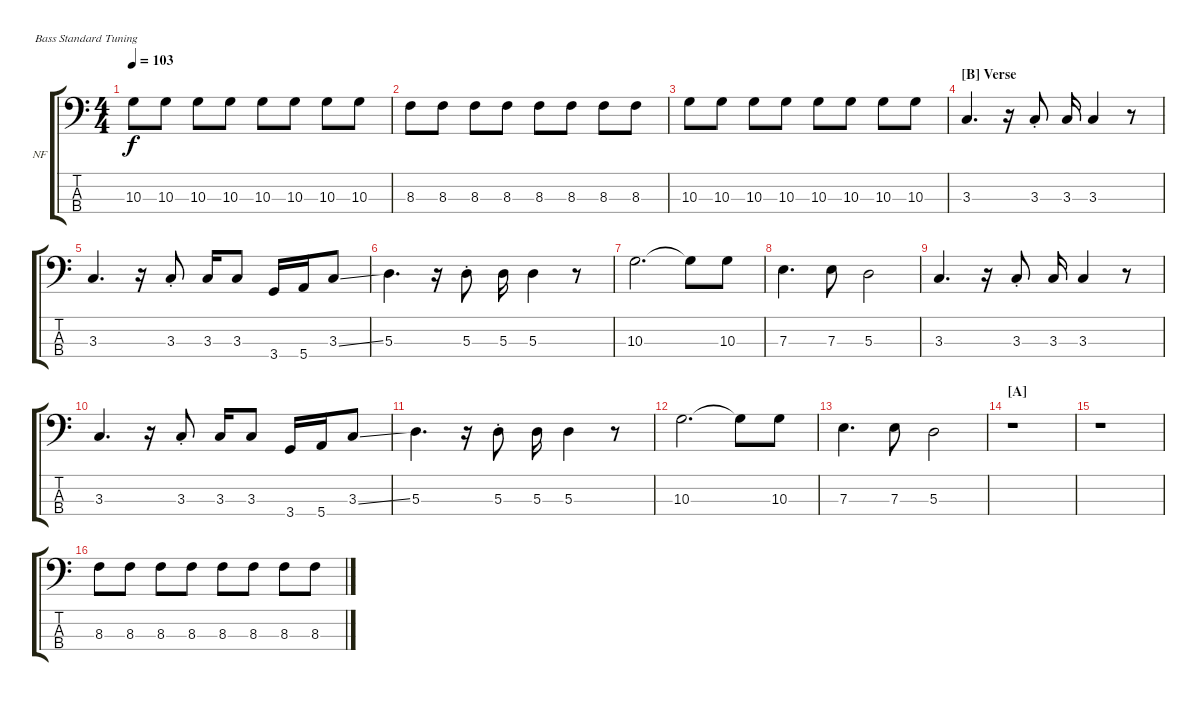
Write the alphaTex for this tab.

\defaultSystemsLayout 4
\bracketExtendMode groupsimilarinstruments
\firstSystemTrackNameOrientation horizontal
\otherSystemsTrackNameOrientation horizontal
\track ("Nikolai Fraiture" "NF") {instrument electricbassfinger}
\staff {score tabs}
\tuning (G2 D2 A1 E1)
\ts (4 4)
\tempo 103
\clef f4
\ks c
10.3.8{dy f} 10.3.8 10.3.8 10.3.8 10.3.8 10.3.8 10.3.8 10.3.8 |
8.3.8 8.3.8 8.3.8 8.3.8 8.3.8 8.3.8 8.3.8 8.3.8 |
10.3.8 10.3.8 10.3.8 10.3.8 10.3.8 10.3.8 10.3.8 10.3.8 |
\section ("B" "Verse")
3.3.4{d} r.16 3.3{st}.8 3.3.16 3.3.4 r.8 |
3.3.4{d} r.16 3.3{st}.8 3.3.16 3.3.8 3.4.16 5.4.16 3.3{ss}.8 |
5.3.4{d} r.16 5.3{st}.8 5.3.16 5.3.4 r.8 |
10.3.2{d} 10.3{t}.8 10.3.8 |
7.3.4{d} 7.3.8 5.3.2 |
3.3.4{d} r.16 3.3{st}.8 3.3.16 3.3.4 r.8 |
3.3.4{d} r.16 3.3{st}.8 3.3.16 3.3.8 3.4.16 5.4.16 3.3{ss}.8 |
5.3.4{d} r.16 5.3{st}.8 5.3.16 5.3.4 r.8 |
10.3.2{d} 10.3{t}.8 10.3.8 |
7.3.4{d} 7.3.8 5.3.2 |
\section ("A" "")
r.1 |
r.1 |
8.3.8 8.3.8 8.3.8 8.3.8 8.3.8 8.3.8 8.3.8 8.3.8
